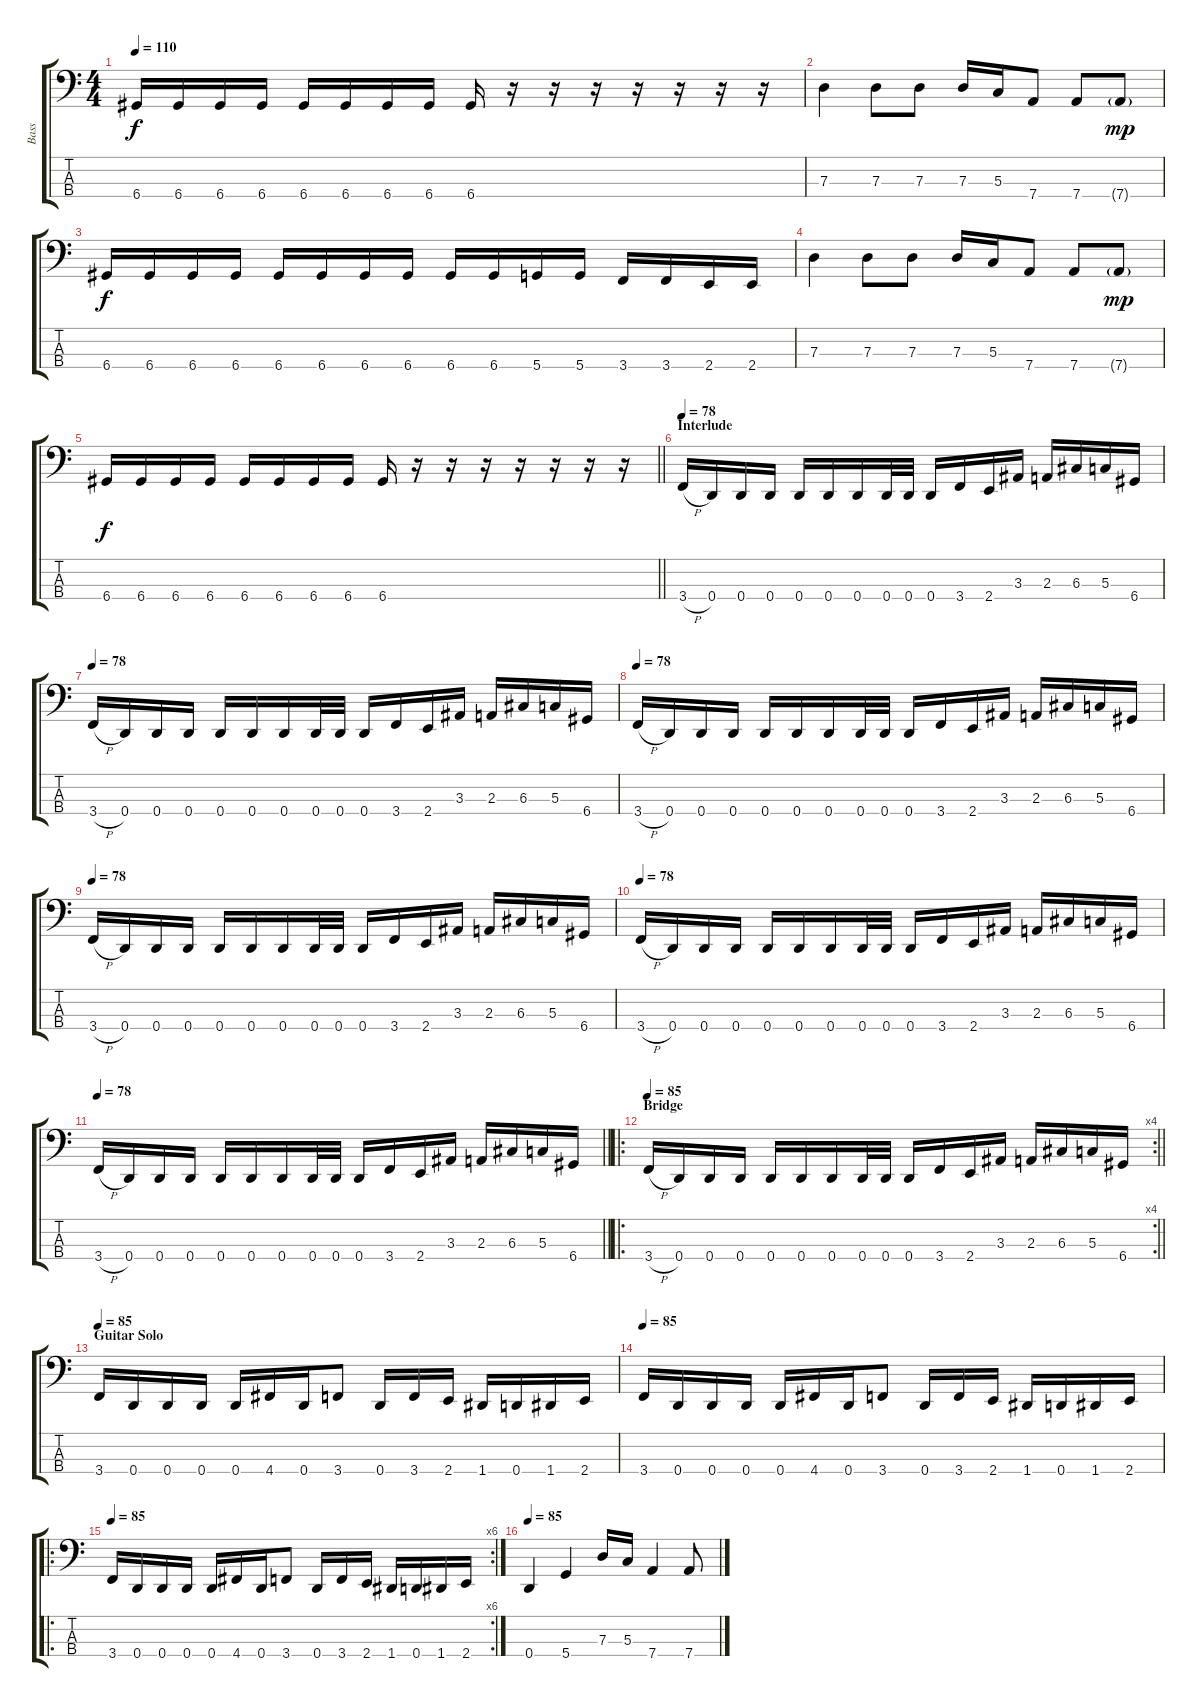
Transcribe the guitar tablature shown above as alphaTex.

\track ("Bass" "Bass") {instrument electricbasspick}
\staff {score tabs}
\tuning (F2 C2 G1 D1) {hide}
\ts (4 4)
\tempo 110
\clef f4
\ks c
6.4.16{dy f} 6.4.16 6.4.16 6.4.16 6.4.16 6.4.16 6.4.16 6.4.16 6.4.16 r.16 r.16 r.16 r.16 r.16 r.16 r.16 |
7.3.4 7.3.8 7.3.8 7.3.16 5.3.16 7.4.8 7.4.8 7.4{g}.8{dy mp} |
6.4.16{dy f} 6.4.16 6.4.16 6.4.16 6.4.16 6.4.16 6.4.16 6.4.16 6.4.16 6.4.16 5.4.16 5.4.16 3.4.16 3.4.16 2.4.16 2.4.16 |
7.3.4 7.3.8 7.3.8 7.3.16 5.3.16 7.4.8 7.4.8 7.4{g}.8{dy mp} |
\barLineRight lightlight
6.4.16{dy f} 6.4.16 6.4.16 6.4.16 6.4.16 6.4.16 6.4.16 6.4.16 6.4.16 r.16 r.16 r.16 r.16 r.16 r.16 r.16 |
\section ("" "Interlude")
\tempo 78
3.4{h}.16 0.4.16 0.4.16 0.4.16 0.4.16 0.4.16 0.4.16 0.4.32 0.4.32 0.4.16 3.4.16 2.4.16 3.3.16 2.3.16 6.3.16 5.3.16 6.4.16 |
\tempo 78
3.4{h}.16 0.4.16 0.4.16 0.4.16 0.4.16 0.4.16 0.4.16 0.4.32 0.4.32 0.4.16 3.4.16 2.4.16 3.3.16 2.3.16 6.3.16 5.3.16 6.4.16 |
\tempo 78
3.4{h}.16 0.4.16 0.4.16 0.4.16 0.4.16 0.4.16 0.4.16 0.4.32 0.4.32 0.4.16 3.4.16 2.4.16 3.3.16 2.3.16 6.3.16 5.3.16 6.4.16 |
\tempo 78
3.4{h}.16 0.4.16 0.4.16 0.4.16 0.4.16 0.4.16 0.4.16 0.4.32 0.4.32 0.4.16 3.4.16 2.4.16 3.3.16 2.3.16 6.3.16 5.3.16 6.4.16 |
\tempo 78
3.4{h}.16 0.4.16 0.4.16 0.4.16 0.4.16 0.4.16 0.4.16 0.4.32 0.4.32 0.4.16 3.4.16 2.4.16 3.3.16 2.3.16 6.3.16 5.3.16 6.4.16 |
\tempo 78
\barLineRight lightlight
3.4{h}.16 0.4.16 0.4.16 0.4.16 0.4.16 0.4.16 0.4.16 0.4.32 0.4.32 0.4.16 3.4.16 2.4.16 3.3.16 2.3.16 6.3.16 5.3.16 6.4.16 |
\ro
\rc 4
\section ("" "Bridge")
\tempo 85
\barLineRight lightlight
3.4{h}.16 0.4.16 0.4.16 0.4.16 0.4.16 0.4.16 0.4.16 0.4.32 0.4.32 0.4.16 3.4.16 2.4.16 3.3.16 2.3.16 6.3.16 5.3.16 6.4.16 |
\section ("" "Guitar Solo")
\tempo 85
3.4.16 0.4.16 0.4.16 0.4.16 0.4.16 4.4.16 0.4.16 3.4.8 0.4.16 3.4.16 2.4.16 1.4.16 0.4.16 1.4.16 2.4.16 |
\tempo 85
3.4.16 0.4.16 0.4.16 0.4.16 0.4.16 4.4.16 0.4.16 3.4.8 0.4.16 3.4.16 2.4.16 1.4.16 0.4.16 1.4.16 2.4.16 |
\ro
\rc 6
\tempo 85
3.4.16 0.4.16 0.4.16 0.4.16 0.4.16 4.4.16 0.4.16 3.4.8 0.4.16 3.4.16 2.4.16 1.4.16 0.4.16 1.4.16 2.4.16 |
\tempo 85
0.4.4 5.4.4 7.3.16 5.3.16 7.4.4 7.4.8
